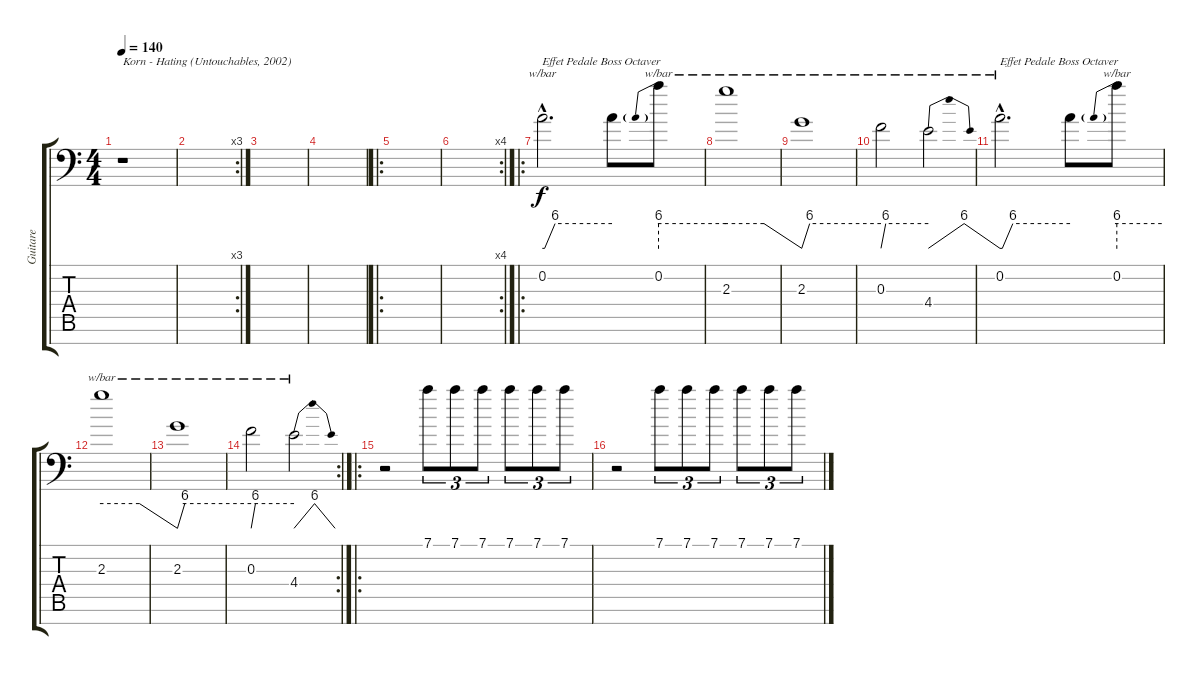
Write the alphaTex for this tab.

\track ("Guitare" "Guitare") {instrument overdrivenguitar}
\staff {score tabs}
\tuning (D4 A3 F3 C3 G2 D2 A1) {hide}
\ts (4 4)
\tempo 140
\clef f4
\ks c
r.1{txt "Korn - Hating (Untouchables, 2002)" dy f instrument overdrivenguitar} |
\rc 3
|
|
|
\ro
|
\rc 4
|
\ro
0.2{hac}.2{d tbe (custom default 0 0 2 0 11 24 60 24) txt "Effet Pedale Boss Octaver"} 0.2{t}.8 0.2.8{tbe (predive default 0 24 60 24)} |
2.3.1{tbe (custom default 0 24 30 24 60 0)} |
2.3.1{tbe (custom default 0 0 6 24 60 24)} |
0.3.2{tbe (custom default 0 0 6 24 60 24)} 4.4.2{tbe (dip default 0 0 5 24 41 24 60 0)} |
0.2{hac}.2{d tbe (custom default 0 0 2 0 11 24 60 24) txt "Effet Pedale Boss Octaver"} 0.2{t}.8 0.2.8{tbe (predive default 0 24 60 24)} |
2.3.1{tbe (custom default 0 24 30 24 60 0)} |
2.3.1{tbe (custom default 0 0 6 24 60 24)} |
\rc 2
0.3.2{tbe (custom default 0 0 6 24 60 24)} 4.4.2{tbe (dip default 0 0 5 24 41 24 60 0)} |
\ro
r.2 7.1.8{tu (3 2)} 7.1.8{tu (3 2)} 7.1.8{tu (3 2)} 7.1.8{tu (3 2)} 7.1.8{tu (3 2)} 7.1.8{tu (3 2)} |
r.2 7.1.8{tu (3 2)} 7.1.8{tu (3 2)} 7.1.8{tu (3 2)} 7.1.8{tu (3 2)} 7.1.8{tu (3 2)} 7.1.8{tu (3 2)}
